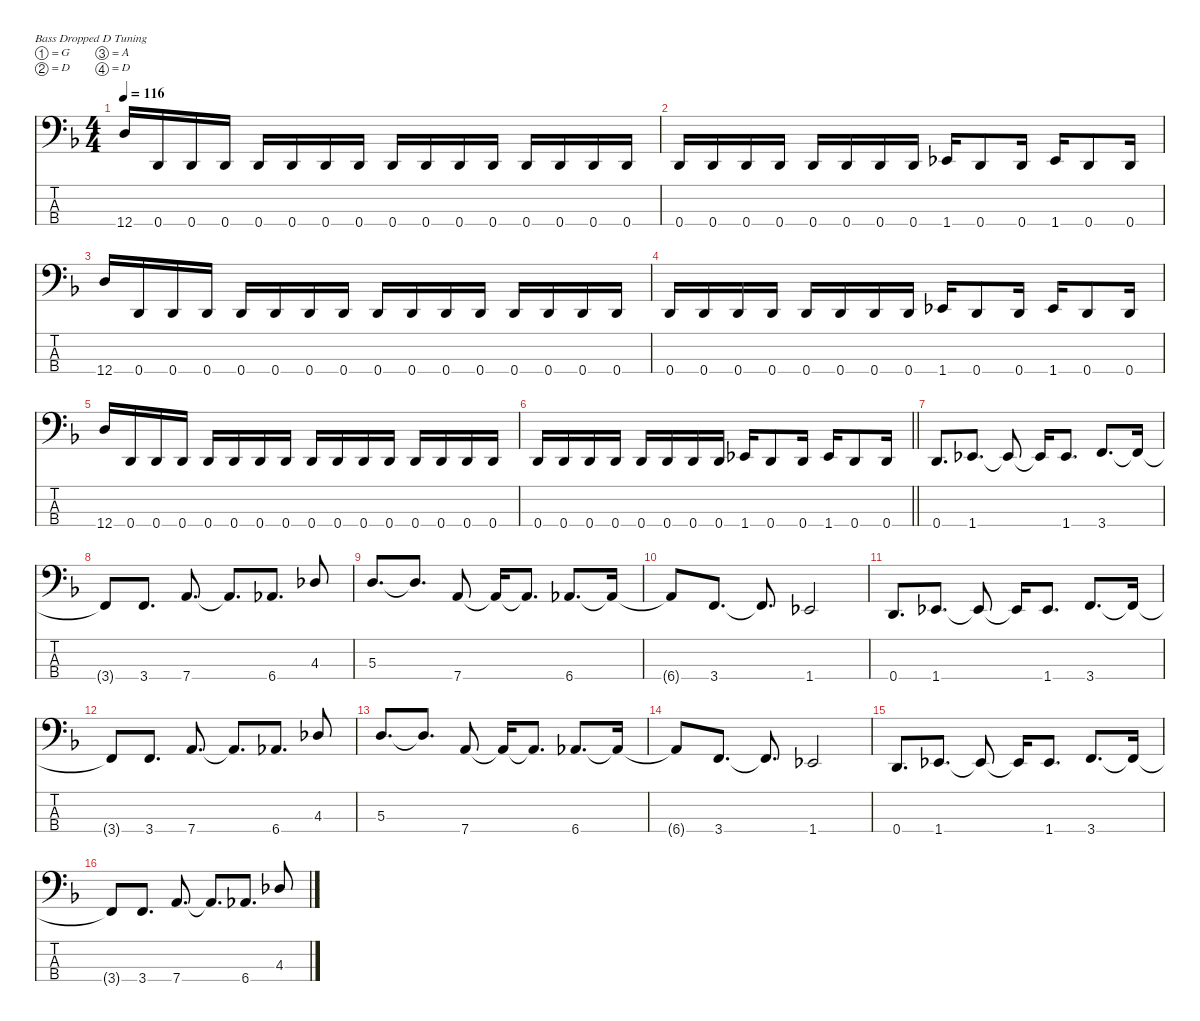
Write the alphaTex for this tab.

\hideDynamics
\bracketExtendMode nobrackets
\singleTrackTrackNamePolicy hidden
\multiTrackTrackNamePolicy hidden
\firstSystemTrackNameMode fullname
\firstSystemTrackNameOrientation horizontal
\otherSystemsTrackNameOrientation horizontal
\track ("Bass" "E-Bass") {defaultSystemsLayout 8 instrument electricbassfinger}
\staff {score tabs}
\tuning (G2 D2 A1 D1)
\ts (4 4)
\tempo 116
\clef f4
\ks dminor
12.4{acc forcenatural}.16{dy f beam Up} 0.4{acc forcenatural}.16{beam Up} 0.4{acc forcenatural}.16{beam Up} 0.4{acc forcenatural}.16{beam Up} 0.4{acc forcenatural}.16{beam Up} 0.4{acc forcenatural}.16{beam Up} 0.4{acc forcenatural}.16{beam Up} 0.4{acc forcenatural}.16{beam Up} 0.4{acc forcenatural}.16{beam Up} 0.4{acc forcenatural}.16{beam Up} 0.4{acc forcenatural}.16{beam Up} 0.4{acc forcenatural}.16{beam Up} 0.4{acc forcenatural}.16{beam Up} 0.4{acc forcenatural}.16{beam Up} 0.4{acc forcenatural}.16{beam Up} 0.4{acc forcenatural}.16{beam Up} |
0.4{acc forcenatural}.16{beam Up} 0.4{acc forcenatural}.16{beam Up} 0.4{acc forcenatural}.16{beam Up} 0.4{acc forcenatural}.16{beam Up} 0.4{acc forcenatural}.16{beam Up} 0.4{acc forcenatural}.16{beam Up} 0.4{acc forcenatural}.16{beam Up} 0.4{acc forcenatural}.16{beam Up} 1.4{acc b}.16{beam Up} 0.4{acc forcenatural}.8{beam Up} 0.4{acc forcenatural}.16{beam Up} 1.4{acc b}.16{beam Up} 0.4{acc forcenatural}.8{beam Up} 0.4{acc forcenatural}.16{beam Up} |
12.4{acc forcenatural}.16{beam Up} 0.4{acc forcenatural}.16{beam Up} 0.4{acc forcenatural}.16{beam Up} 0.4{acc forcenatural}.16{beam Up} 0.4{acc forcenatural}.16{beam Up} 0.4{acc forcenatural}.16{beam Up} 0.4{acc forcenatural}.16{beam Up} 0.4{acc forcenatural}.16{beam Up} 0.4{acc forcenatural}.16{beam Up} 0.4{acc forcenatural}.16{beam Up} 0.4{acc forcenatural}.16{beam Up} 0.4{acc forcenatural}.16{beam Up} 0.4{acc forcenatural}.16{beam Up} 0.4{acc forcenatural}.16{beam Up} 0.4{acc forcenatural}.16{beam Up} 0.4{acc forcenatural}.16{beam Up} |
0.4{acc forcenatural}.16{beam Up} 0.4{acc forcenatural}.16{beam Up} 0.4{acc forcenatural}.16{beam Up} 0.4{acc forcenatural}.16{beam Up} 0.4{acc forcenatural}.16{beam Up} 0.4{acc forcenatural}.16{beam Up} 0.4{acc forcenatural}.16{beam Up} 0.4{acc forcenatural}.16{beam Up} 1.4{acc b}.16{beam Up} 0.4{acc forcenatural}.8{beam Up} 0.4{acc forcenatural}.16{beam Up} 1.4{acc b}.16{beam Up} 0.4{acc forcenatural}.8{beam Up} 0.4{acc forcenatural}.16{beam Up} |
12.4{acc forcenatural}.16{beam Up} 0.4{acc forcenatural}.16{beam Up} 0.4{acc forcenatural}.16{beam Up} 0.4{acc forcenatural}.16{beam Up} 0.4{acc forcenatural}.16{beam Up} 0.4{acc forcenatural}.16{beam Up} 0.4{acc forcenatural}.16{beam Up} 0.4{acc forcenatural}.16{beam Up} 0.4{acc forcenatural}.16{beam Up} 0.4{acc forcenatural}.16{beam Up} 0.4{acc forcenatural}.16{beam Up} 0.4{acc forcenatural}.16{beam Up} 0.4{acc forcenatural}.16{beam Up} 0.4{acc forcenatural}.16{beam Up} 0.4{acc forcenatural}.16{beam Up} 0.4{acc forcenatural}.16{beam Up} |
\barLineRight lightlight
0.4{acc forcenatural}.16{beam Up} 0.4{acc forcenatural}.16{beam Up} 0.4{acc forcenatural}.16{beam Up} 0.4{acc forcenatural}.16{beam Up} 0.4{acc forcenatural}.16{beam Up} 0.4{acc forcenatural}.16{beam Up} 0.4{acc forcenatural}.16{beam Up} 0.4{acc forcenatural}.16{beam Up} 1.4{acc b}.16{beam Up} 0.4{acc forcenatural}.8{beam Up} 0.4{acc forcenatural}.16{beam Up} 1.4{acc b}.16{beam Up} 0.4{acc forcenatural}.8{beam Up} 0.4{acc forcenatural}.16{beam Up} |
0.4{acc forcenatural}.8{d beam Up} 1.4{acc b}.8{d beam Up} 1.4{t acc b}.8{beam Up} 1.4{t acc b}.16{beam Up} 1.4{acc b}.8{d beam Up} 3.4{acc forcenatural}.8{d beam Up} 3.4{t acc forcenatural}.16{beam Up} |
3.4{t acc forcenatural}.8{beam Up} 3.4{acc forcenatural}.8{d beam Up} 7.4{acc forcenatural}.8{d beam Up} 7.4{t acc forcenatural}.8{d beam Up} 6.4{acc b}.8{d beam Up} 4.3{acc b}.8{beam Up} |
5.3{acc forcenatural}.8{d beam Up} 5.3{t acc forcenatural}.8{d beam Up} 7.4{acc forcenatural}.8{beam Up} 7.4{t acc forcenatural}.16{beam Up} 7.4{t acc forcenatural}.8{d beam Up} 6.4{acc b}.8{d beam Up} 6.4{t acc b}.16{beam Up} |
6.4{t acc b}.8{beam Up} 3.4{acc forcenatural}.8{d beam Up} 3.4{t acc forcenatural}.8{d beam Up} 1.4{acc b}.2{beam Up} |
0.4{acc forcenatural}.8{d beam Up} 1.4{acc b}.8{d beam Up} 1.4{t acc b}.8{beam Up} 1.4{t acc b}.16{beam Up} 1.4{acc b}.8{d beam Up} 3.4{acc forcenatural}.8{d beam Up} 3.4{t acc forcenatural}.16{beam Up} |
3.4{t acc forcenatural}.8{beam Up} 3.4{acc forcenatural}.8{d beam Up} 7.4{acc forcenatural}.8{d beam Up} 7.4{t acc forcenatural}.8{d beam Up} 6.4{acc b}.8{d beam Up} 4.3{acc b}.8{beam Up} |
5.3{acc forcenatural}.8{d beam Up} 5.3{t acc forcenatural}.8{d beam Up} 7.4{acc forcenatural}.8{beam Up} 7.4{t acc forcenatural}.16{beam Up} 7.4{t acc forcenatural}.8{d beam Up} 6.4{acc b}.8{d beam Up} 6.4{t acc b}.16{beam Up} |
6.4{t acc b}.8{beam Up} 3.4{acc forcenatural}.8{d beam Up} 3.4{t acc forcenatural}.8{d beam Up} 1.4{acc b}.2{beam Up} |
0.4{acc forcenatural}.8{d beam Up} 1.4{acc b}.8{d beam Up} 1.4{t acc b}.8{beam Up} 1.4{t acc b}.16{beam Up} 1.4{acc b}.8{d beam Up} 3.4{acc forcenatural}.8{d beam Up} 3.4{t acc forcenatural}.16{beam Up} |
3.4{t acc forcenatural}.8{beam Up} 3.4{acc forcenatural}.8{d beam Up} 7.4{acc forcenatural}.8{d beam Up} 7.4{t acc forcenatural}.8{d beam Up} 6.4{acc b}.8{d beam Up} 4.3{acc b}.8{beam Up}
